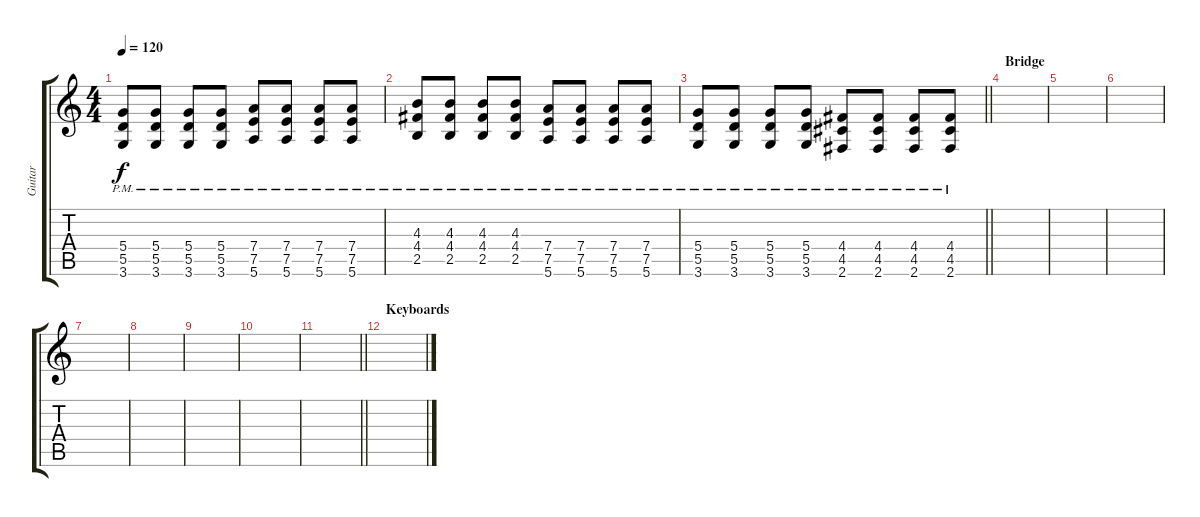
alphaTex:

\track ("Guitar" "Guitar") {instrument distortionguitar}
\staff {score tabs}
\tuning (E4 B3 G3 D3 A2 E2) {hide}
\ts (4 4)
\tempo 120
\clef g2
\ks c
(5.4{pm} 5.5{pm} 3.6{pm}).8{dy f} (5.4{pm} 5.5{pm} 3.6{pm}).8 (5.4{pm} 5.5{pm} 3.6{pm}).8 (5.4{pm} 5.5{pm} 3.6{pm}).8 (7.4{pm} 7.5{pm} 5.6{pm}).8 (7.4{pm} 7.5{pm} 5.6{pm}).8 (7.4{pm} 7.5{pm} 5.6{pm}).8 (7.4{pm} 7.5{pm} 5.6{pm}).8 |
(4.3{pm} 4.4{pm} 2.5{pm}).8 (4.3{pm} 4.4{pm} 2.5{pm}).8 (4.3{pm} 4.4{pm} 2.5{pm}).8 (4.3{pm} 4.4{pm} 2.5{pm}).8 (7.4{pm} 7.5{pm} 5.6{pm}).8 (7.4{pm} 7.5{pm} 5.6{pm}).8 (7.4{pm} 7.5{pm} 5.6{pm}).8 (7.4{pm} 7.5{pm} 5.6{pm}).8 |
\barLineRight lightlight
(5.4{pm} 5.5{pm} 3.6{pm}).8 (5.4{pm} 5.5{pm} 3.6{pm}).8 (5.4{pm} 5.5{pm} 3.6{pm}).8 (5.4{pm} 5.5{pm} 3.6{pm}).8 (4.4{pm} 4.5{pm} 2.6{pm}).8 (4.4{pm} 4.5{pm} 2.6{pm}).8 (4.4{pm} 4.5{pm} 2.6{pm}).8 (4.4{pm} 4.5{pm} 2.6{pm}).8 |
\section ("" "Bridge")
|
|
|
|
|
|
|
\barLineRight lightlight
|
\section ("" "Keyboards")
